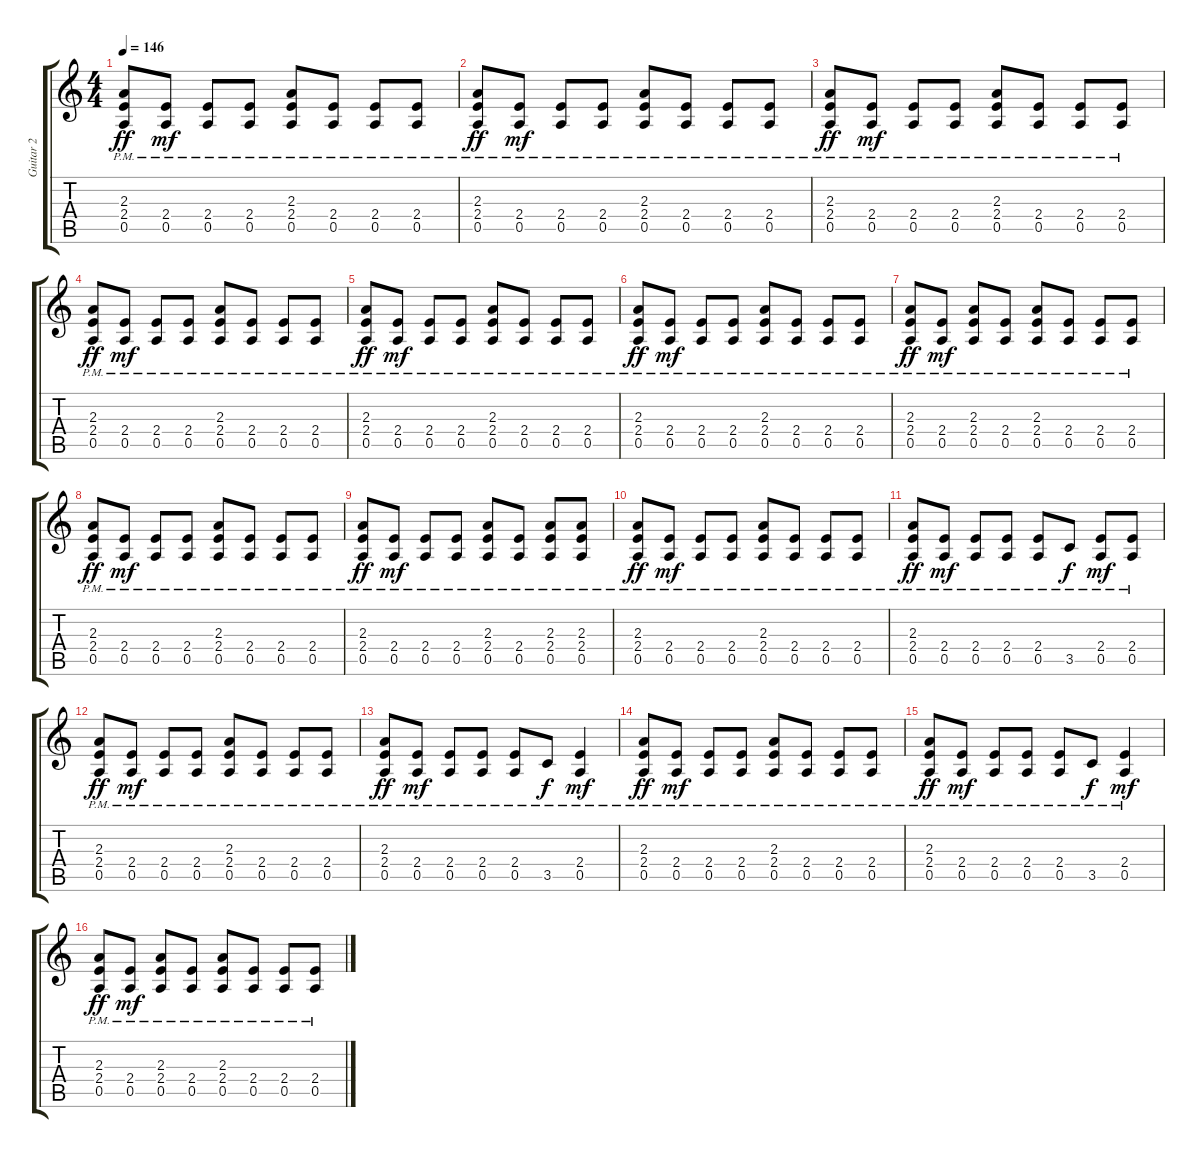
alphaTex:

\track ("Guitar 2" "Guitar 2") {instrument electricguitarjazz}
\staff {score tabs}
\tuning (E4 B3 G3 D3 A2 E2) {hide}
\ts (4 4)
\tempo 146
\clef g2
\ks c
(2.3{pm} 2.4{pm} 0.5{pm}).8{dy ff} (2.4{pm} 0.5{pm}).8{dy mf} (2.4{pm} 0.5{pm}).8 (2.4{pm} 0.5{pm}).8 (2.3{pm} 2.4{pm} 0.5{pm}).8 (2.4{pm} 0.5{pm}).8 (2.4{pm} 0.5{pm}).8 (2.4{pm} 0.5{pm}).8 |
(2.3{pm} 2.4{pm} 0.5{pm}).8{dy ff} (2.4{pm} 0.5{pm}).8{dy mf} (2.4{pm} 0.5{pm}).8 (2.4{pm} 0.5{pm}).8 (2.3{pm} 2.4{pm} 0.5{pm}).8 (2.4{pm} 0.5{pm}).8 (2.4{pm} 0.5{pm}).8 (2.4{pm} 0.5{pm}).8 |
(2.3{pm} 2.4{pm} 0.5{pm}).8{dy ff} (2.4{pm} 0.5{pm}).8{dy mf} (2.4{pm} 0.5{pm}).8 (2.4{pm} 0.5{pm}).8 (2.3{pm} 2.4{pm} 0.5{pm}).8 (2.4{pm} 0.5{pm}).8 (2.4{pm} 0.5{pm}).8 (2.4{pm} 0.5{pm}).8 |
(2.3{pm} 2.4{pm} 0.5{pm}).8{dy ff} (2.4{pm} 0.5{pm}).8{dy mf} (2.4{pm} 0.5{pm}).8 (2.4{pm} 0.5{pm}).8 (2.3{pm} 2.4{pm} 0.5{pm}).8 (2.4{pm} 0.5{pm}).8 (2.4{pm} 0.5{pm}).8 (2.4{pm} 0.5{pm}).8 |
(2.3{pm} 2.4{pm} 0.5{pm}).8{dy ff} (2.4{pm} 0.5{pm}).8{dy mf} (2.4{pm} 0.5{pm}).8 (2.4{pm} 0.5{pm}).8 (2.3{pm} 2.4{pm} 0.5{pm}).8 (2.4{pm} 0.5{pm}).8 (2.4{pm} 0.5{pm}).8 (2.4{pm} 0.5{pm}).8 |
(2.3{pm} 2.4{pm} 0.5{pm}).8{dy ff} (2.4{pm} 0.5{pm}).8{dy mf} (2.4{pm} 0.5{pm}).8 (2.4{pm} 0.5{pm}).8 (2.3{pm} 2.4{pm} 0.5{pm}).8 (2.4{pm} 0.5{pm}).8 (2.4{pm} 0.5{pm}).8 (2.4{pm} 0.5{pm}).8 |
(2.3{pm} 2.4{pm} 0.5{pm}).8{dy ff} (2.4{pm} 0.5{pm}).8{dy mf} (2.3{pm} 2.4{pm} 0.5{pm}).8 (2.4{pm} 0.5{pm}).8 (2.3{pm} 2.4{pm} 0.5{pm}).8 (2.4{pm} 0.5{pm}).8 (2.4{pm} 0.5{pm}).8 (2.4{pm} 0.5{pm}).8 |
(2.3{pm} 2.4{pm} 0.5{pm}).8{dy ff} (2.4{pm} 0.5{pm}).8{dy mf} (2.4{pm} 0.5{pm}).8 (2.4{pm} 0.5{pm}).8 (2.3{pm} 2.4{pm} 0.5{pm}).8 (2.4{pm} 0.5{pm}).8 (2.4{pm} 0.5{pm}).8 (2.4{pm} 0.5{pm}).8 |
(2.3{pm} 2.4{pm} 0.5{pm}).8{dy ff} (2.4{pm} 0.5{pm}).8{dy mf} (2.4{pm} 0.5{pm}).8 (2.4{pm} 0.5{pm}).8 (2.3{pm} 2.4{pm} 0.5{pm}).8 (2.4{pm} 0.5{pm}).8 (2.3{pm} 2.4{pm} 0.5{pm}).8 (2.3{pm} 2.4{pm} 0.5{pm}).8 |
(2.3{pm} 2.4{pm} 0.5{pm}).8{dy ff} (2.4{pm} 0.5{pm}).8{dy mf} (2.4{pm} 0.5{pm}).8 (2.4{pm} 0.5{pm}).8 (2.3{pm} 2.4{pm} 0.5{pm}).8 (2.4{pm} 0.5{pm}).8 (2.4{pm} 0.5{pm}).8 (2.4{pm} 0.5{pm}).8 |
(2.3{pm} 2.4{pm} 0.5{pm}).8{dy ff} (2.4{pm} 0.5{pm}).8{dy mf} (2.4{pm} 0.5{pm}).8 (2.4{pm} 0.5{pm}).8 (2.4{pm} 0.5{pm}).8 3.5{pm}.8{dy f} (2.4{pm} 0.5{pm}).8{dy mf} (2.4{pm} 0.5{pm}).8 |
(2.3{pm} 2.4{pm} 0.5{pm}).8{dy ff} (2.4{pm} 0.5{pm}).8{dy mf} (2.4{pm} 0.5{pm}).8 (2.4{pm} 0.5{pm}).8 (2.3{pm} 2.4{pm} 0.5{pm}).8 (2.4{pm} 0.5{pm}).8 (2.4{pm} 0.5{pm}).8 (2.4{pm} 0.5{pm}).8 |
(2.3{pm} 2.4{pm} 0.5{pm}).8{dy ff} (2.4{pm} 0.5{pm}).8{dy mf} (2.4{pm} 0.5{pm}).8 (2.4{pm} 0.5{pm}).8 (2.4{pm} 0.5{pm}).8 3.5{pm}.8{dy f} (2.4{pm} 0.5{pm}).4{dy mf} |
(2.3{pm} 2.4{pm} 0.5{pm}).8{dy ff} (2.4{pm} 0.5{pm}).8{dy mf} (2.4{pm} 0.5{pm}).8 (2.4{pm} 0.5{pm}).8 (2.3{pm} 2.4{pm} 0.5{pm}).8 (2.4{pm} 0.5{pm}).8 (2.4{pm} 0.5{pm}).8 (2.4{pm} 0.5{pm}).8 |
(2.3{pm} 2.4{pm} 0.5{pm}).8{dy ff} (2.4{pm} 0.5{pm}).8{dy mf} (2.4{pm} 0.5{pm}).8 (2.4{pm} 0.5{pm}).8 (2.4{pm} 0.5{pm}).8 3.5{pm}.8{dy f} (2.4{pm} 0.5{pm}).4{dy mf} |
(2.3{pm} 2.4{pm} 0.5{pm}).8{dy ff} (2.4{pm} 0.5{pm}).8{dy mf} (2.3{pm} 2.4{pm} 0.5{pm}).8 (2.4{pm} 0.5{pm}).8 (2.3{pm} 2.4{pm} 0.5{pm}).8 (2.4{pm} 0.5{pm}).8 (2.4{pm} 0.5{pm}).8 (2.4{pm} 0.5{pm}).8
